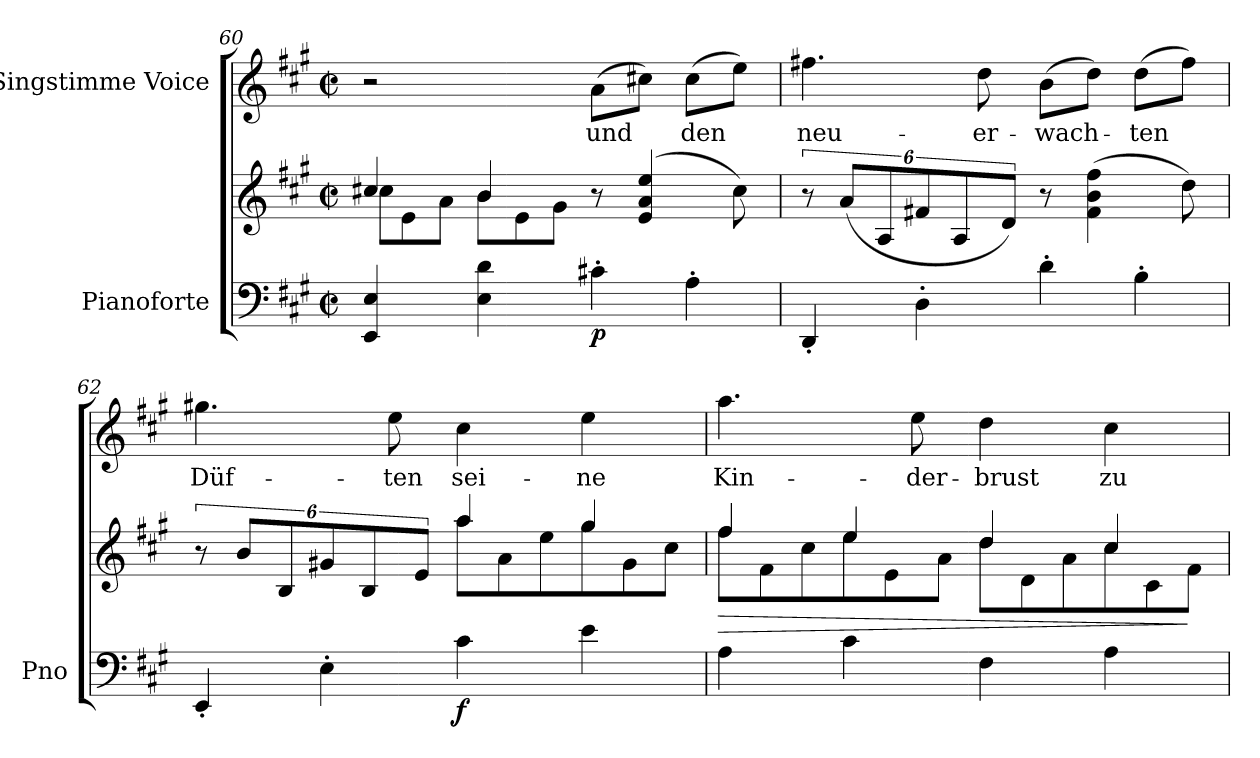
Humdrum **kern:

**kern	**kern	**dynam	**kern	**text
*part2	*part2	*part2	*part1	*part1
*staff3	*staff2	*staff2/3	*staff1	*staff1
*I"Pianoforte	*	*	*I"Singstimme Voice	*
*I'Pno	*	*	*	*
*clefF4	*clefG2	*	*clefG2	*
*k[f#c#g#]	*k[f#c#g#]	*	*k[f#c#g#]	*
*M2/2	*M2/2	*	*M2/2	*
*met(c|)	*met(c|)	*	*met(c|)	*
=60	=60	=60	=60	=60
*	*^	*	*	*
*	*	*Xtuplet	*	*	*
4EE/ 4E/	4cc#X/	12cc#\L	.	2r	.
.	.	12e\	.	.	.
.	.	12a\J	.	.	.
4E\ 4d\	4b/	12b\L	.	.	.
.	.	12e\	.	.	.
.	.	12g#\J	.	.	.
!	!	!	!LO:DY:b=2	!	!
4c#X'\	8r	2ryy	p	(8a\L	und
.	(4e/ 4a/ 4ee/	.	.	8cc#X\J)	.
4A'\	.	.	.	(8cc#\L	den
.	8cc#\)	.	.	8ee\J)	.
*	*v	*v	*	*	*
=61	=61	=61	=61	=61
*	*tuplet	*	*	*
4DD'/	12r	.	4.ff#X\	neu-
.	(12a/L	.	.	.
.	12A/	.	.	.
4D'\	12f#X/	.	.	.
.	12A/	.	.	.
.	.	.	8dd\	-er-
.	12d/J)	.	.	.
4d'\	8r	.	(8b\L	-wach-
.	(4f#\ 4b\ 4ff#\	.	8dd\J)	.
4B'\	.	.	(8dd\L	-ten
.	8dd\)	.	8ff#\J)	.
=62	=62	=62	=62	=62
*	*^	*	*	*
4EE'/	12r	2ryy	.	4.gg#X\	Düf-
.	12b/L	.	.	.	.
.	12B/	.	.	.	.
4E'\	12g#X/	.	.	.	.
.	12B/	.	.	.	.
.	.	.	.	8ee\	-ten
.	12e/J	.	.	.	.
*	*	*Xtuplet	*	*	*
!	!	!	!LO:DY:b=2	!	!
4c#\	4aa/	12aa\L	f	4cc#\	sei-
.	.	12a\	.	.	.
.	.	12ee\	.	.	.
4e\	4gg#/	12gg#\	.	4ee\	-ne
.	.	12g#\	.	.	.
.	.	12cc#\J	.	.	.
=63	=63	=63	=63	=63	=63
!	!	!	!LO:HP:b	!	!
4A\	4ff#/	12ff#\L	>	4.aa\	Kin-
.	.	12f#\	.	.	.
.	.	12cc#\	.	.	.
4c#\	4ee/	12ee\	.	.	.
.	.	12e\	.	.	.
.	.	.	.	8ee\	-der-
.	.	12a\J	.	.	.
4F#\	4dd/	12dd\L	.	4dd\	-brust
.	.	12d\	.	.	.
.	.	12a\	.	.	.
4A\	4cc#/	12cc#\	.	4cc#\	zu
.	.	12c#\	.	.	.
.	.	12f#\J	]	.	.
*	*v	*v	*	*	*
=	=	=	=	=
*-	*-	*-	*-	*-
